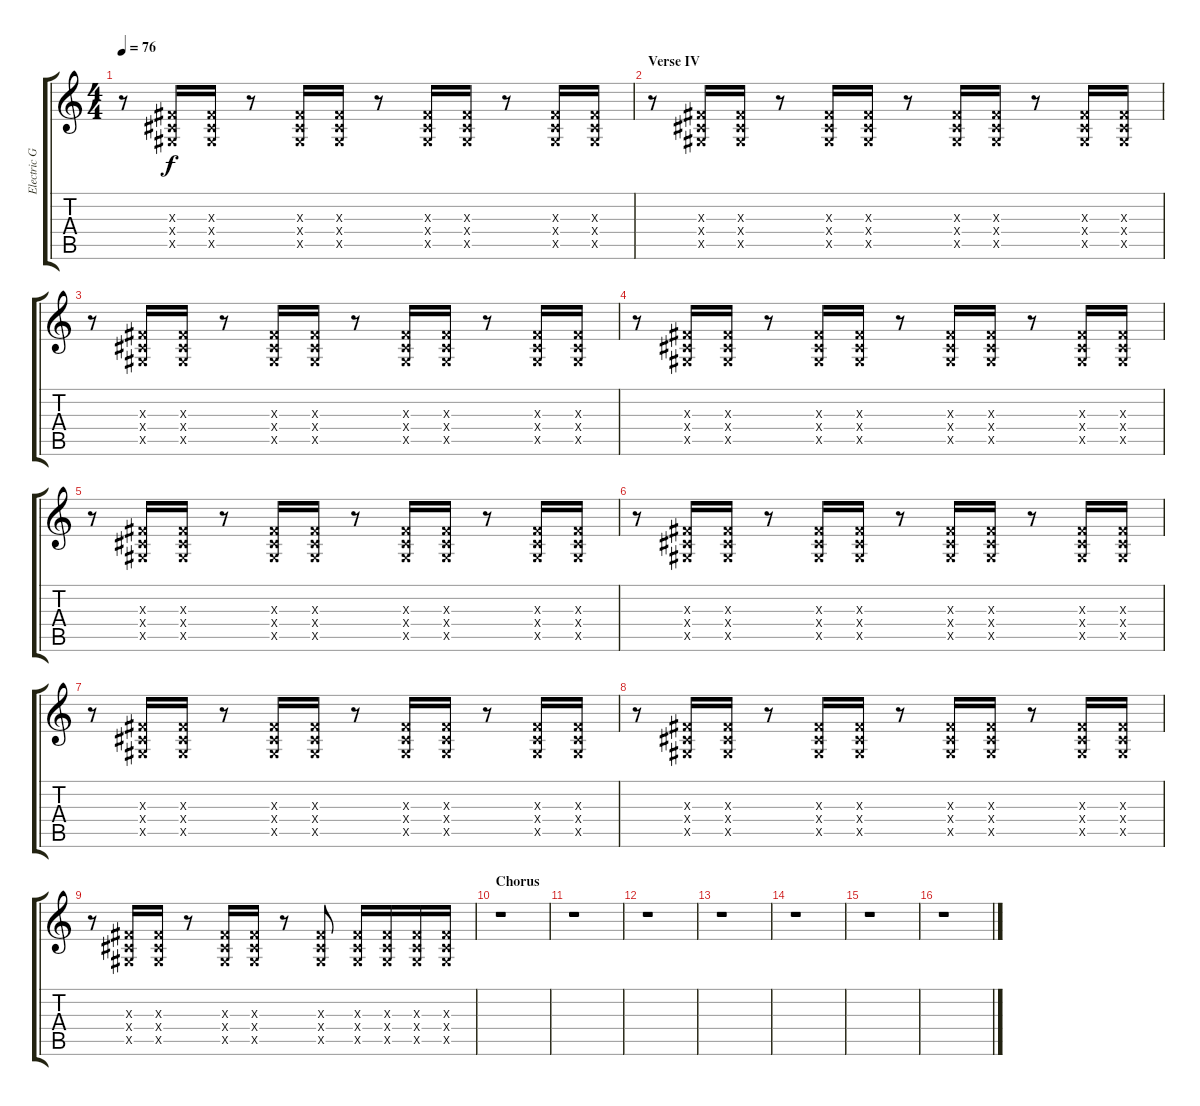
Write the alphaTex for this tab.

\track ("Electric Guitar mute" "Electric G") {instrument overdrivenguitar}
\staff {score tabs}
\tuning (E4 B3 G3 D3 A2 E2) {hide}
\ts (4 4)
\tempo 76
\clef g2
\ks c
r.8{dy f} (-1.3{x} -1.4{x} -1.5{x}).16 (-1.3{x} -1.4{x} -1.5{x}).16 r.8 (-1.3{x} -1.4{x} -1.5{x}).16 (-1.3{x} -1.4{x} -1.5{x}).16 r.8 (-1.3{x} -1.4{x} -1.5{x}).16 (-1.3{x} -1.4{x} -1.5{x}).16 r.8 (-1.3{x} -1.4{x} -1.5{x}).16 (-1.3{x} -1.4{x} -1.5{x}).16 |
\section ("" "Verse IV")
r.8 (-1.3{x} -1.4{x} -1.5{x}).16 (-1.3{x} -1.4{x} -1.5{x}).16 r.8 (-1.3{x} -1.4{x} -1.5{x}).16 (-1.3{x} -1.4{x} -1.5{x}).16 r.8 (-1.3{x} -1.4{x} -1.5{x}).16 (-1.3{x} -1.4{x} -1.5{x}).16 r.8 (-1.3{x} -1.4{x} -1.5{x}).16 (-1.3{x} -1.4{x} -1.5{x}).16 |
r.8 (-1.3{x} -1.4{x} -1.5{x}).16 (-1.3{x} -1.4{x} -1.5{x}).16 r.8 (-1.3{x} -1.4{x} -1.5{x}).16 (-1.3{x} -1.4{x} -1.5{x}).16 r.8 (-1.3{x} -1.4{x} -1.5{x}).16 (-1.3{x} -1.4{x} -1.5{x}).16 r.8 (-1.3{x} -1.4{x} -1.5{x}).16 (-1.3{x} -1.4{x} -1.5{x}).16 |
r.8 (-1.3{x} -1.4{x} -1.5{x}).16 (-1.3{x} -1.4{x} -1.5{x}).16 r.8 (-1.3{x} -1.4{x} -1.5{x}).16 (-1.3{x} -1.4{x} -1.5{x}).16 r.8 (-1.3{x} -1.4{x} -1.5{x}).16 (-1.3{x} -1.4{x} -1.5{x}).16 r.8 (-1.3{x} -1.4{x} -1.5{x}).16 (-1.3{x} -1.4{x} -1.5{x}).16 |
r.8 (-1.3{x} -1.4{x} -1.5{x}).16 (-1.3{x} -1.4{x} -1.5{x}).16 r.8 (-1.3{x} -1.4{x} -1.5{x}).16 (-1.3{x} -1.4{x} -1.5{x}).16 r.8 (-1.3{x} -1.4{x} -1.5{x}).16 (-1.3{x} -1.4{x} -1.5{x}).16 r.8 (-1.3{x} -1.4{x} -1.5{x}).16 (-1.3{x} -1.4{x} -1.5{x}).16 |
r.8 (-1.3{x} -1.4{x} -1.5{x}).16 (-1.3{x} -1.4{x} -1.5{x}).16 r.8 (-1.3{x} -1.4{x} -1.5{x}).16 (-1.3{x} -1.4{x} -1.5{x}).16 r.8 (-1.3{x} -1.4{x} -1.5{x}).16 (-1.3{x} -1.4{x} -1.5{x}).16 r.8 (-1.3{x} -1.4{x} -1.5{x}).16 (-1.3{x} -1.4{x} -1.5{x}).16 |
r.8 (-1.3{x} -1.4{x} -1.5{x}).16 (-1.3{x} -1.4{x} -1.5{x}).16 r.8 (-1.3{x} -1.4{x} -1.5{x}).16 (-1.3{x} -1.4{x} -1.5{x}).16 r.8 (-1.3{x} -1.4{x} -1.5{x}).16 (-1.3{x} -1.4{x} -1.5{x}).16 r.8 (-1.3{x} -1.4{x} -1.5{x}).16 (-1.3{x} -1.4{x} -1.5{x}).16 |
r.8 (-1.3{x} -1.4{x} -1.5{x}).16 (-1.3{x} -1.4{x} -1.5{x}).16 r.8 (-1.3{x} -1.4{x} -1.5{x}).16 (-1.3{x} -1.4{x} -1.5{x}).16 r.8 (-1.3{x} -1.4{x} -1.5{x}).16 (-1.3{x} -1.4{x} -1.5{x}).16 r.8 (-1.3{x} -1.4{x} -1.5{x}).16 (-1.3{x} -1.4{x} -1.5{x}).16 |
r.8 (-1.3{x} -1.4{x} -1.5{x}).16 (-1.3{x} -1.4{x} -1.5{x}).16 r.8 (-1.3{x} -1.4{x} -1.5{x}).16 (-1.3{x} -1.4{x} -1.5{x}).16 r.8 (-1.3{x} -1.4{x} -1.5{x}).8 (-1.3{x} -1.4{x} -1.5{x}).16 (-1.3{x} -1.4{x} -1.5{x}).16 (-1.3{x} -1.4{x} -1.5{x}).16 (-1.3{x} -1.4{x} -1.5{x}).16 |
\section ("" "Chorus")
r.1 |
r.1 |
r.1 |
r.1 |
r.1 |
r.1 |
r.1
